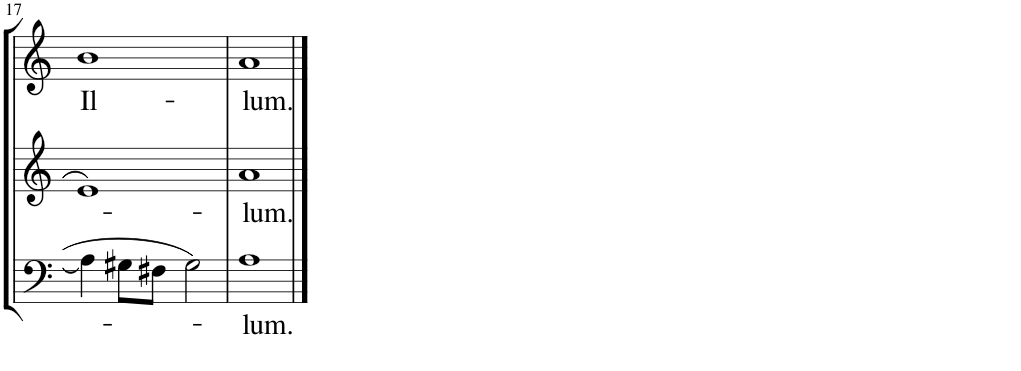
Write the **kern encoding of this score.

**kern	**text	**kern	**text	**kern	**text
*part3	*part3	*part2	*part2	*part1	*part1
*staff3	*staff3	*staff2	*staff2	*staff1	*staff1
*I"Bass	*	*I"Contralto	*	*I"Soprano	*
!!LO:PB:g=z
*clefF4	*	*clefG2	*	*clefG2	*
*k[]	*	*k[]	*	*k[]	*
*M4/4	*	*M4/4	*	*M4/4	*
*met(c)	*	*met(c)	*	*met(c)	*
=17	=17	=17	=17	=17	=17
!	!	!	!	!	!LO:LY:b
4A\]	.	1e	.	1b	Il-
8G#X\L	.	.	.	.	.
8F#X\J	.	.	.	.	.
2G#\	.	.	.	.	.
=18	=18	=18	=18	=18	=18
!	!LO:LY:b	!	!LO:LY:b	!	!LO:LY:b
1A	-lum.	1a	-lum.	1a	-lum.
==	==	==	==	==	==
*-	*-	*-	*-	*-	*-
